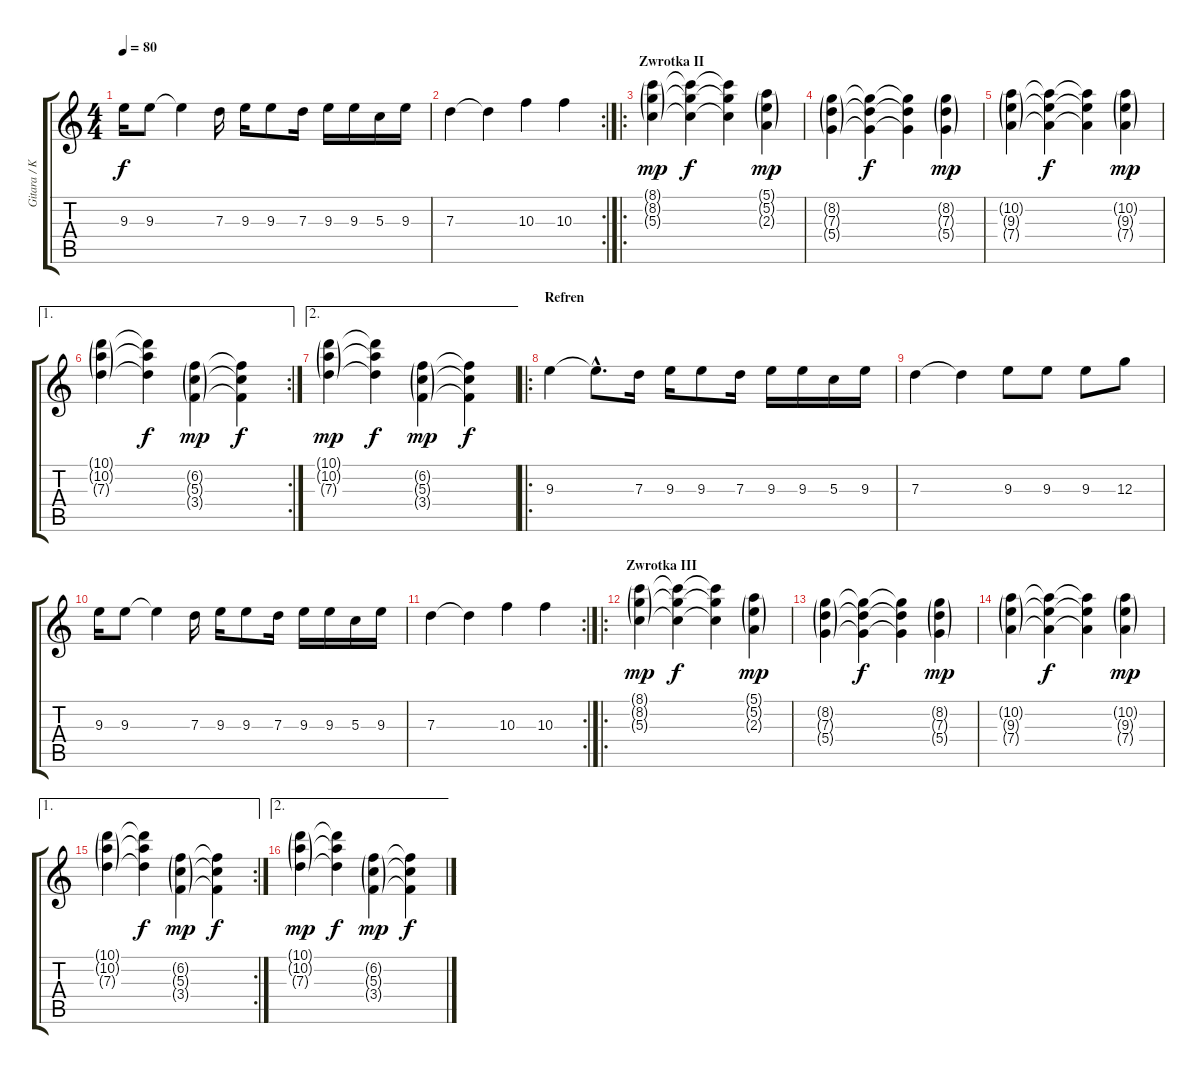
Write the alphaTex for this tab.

\track ("Gitara / Keyboard" "Gitara / K") {instrument distortionguitar}
\staff {score tabs}
\tuning (E4 B3 G3 D3 A2 E2) {hide}
\ts (4 4)
\tempo 80
\clef g2
\ks c
9.3.16{dy f} 9.3.8 9.3{t}.4 7.3.16 9.3.16 9.3.8 7.3.16 9.3.16 9.3.16 5.3.16 9.3.16 |
\rc 2
7.3.4 7.3{t}.4 10.3.4 10.3.4 |
\ro
\section ("" "Zwrotka II")
(8.1{g} 8.2{g} 5.3{g}).4{dy mp} (8.1{t} 8.2{t} 5.3{t}).4{dy f} (8.1{t} 8.2{t} 5.3{t}).4 (5.1{g} 5.2{g} 2.3{g}).4{dy mp} |
(8.2{g} 7.3{g} 5.4{g}).4 (8.2{t} 7.3{t} 5.4{t}).4{dy f} (8.2{t} 7.3{t} 5.4{t}).4 (8.2{g} 7.3{g} 5.4{g}).4{dy mp} |
(10.2{g} 9.3{g} 7.4{g}).4 (10.2{t} 9.3{t} 7.4{t}).4{dy f} (10.2{t} 9.3{t} 7.4{t}).4 (10.2{g} 9.3{g} 7.4{g}).4{dy mp} |
\ae 1
\rc 2
(10.1{g} 10.2{g} 7.3{g}).4 (10.1{t} 10.2{t} 7.3{t}).4{dy f} (6.2{g} 5.3{g} 3.4{g}).4{dy mp} (6.2{t} 5.3{t} 3.4{t}).4{dy f} |
\ae 2
(10.1{g} 10.2{g} 7.3{g}).4{dy mp} (10.1{t} 10.2{t} 7.3{t}).4{dy f} (6.2{g} 5.3{g} 3.4{g}).4{dy mp} (6.2{t} 5.3{t} 3.4{t}).4{dy f} |
\ro
\section ("" "Refren")
9.3.4 9.3{hac t}.8{d} 7.3.16 9.3.16 9.3.8 7.3.16 9.3.16 9.3.16 5.3.16 9.3.16 |
7.3.4 7.3{t}.4 9.3.8 9.3.8 9.3.8 12.3.8 |
9.3.16 9.3.8 9.3{t}.4 7.3.16 9.3.16 9.3.8 7.3.16 9.3.16 9.3.16 5.3.16 9.3.16 |
\rc 2
7.3.4 7.3{t}.4 10.3.4 10.3.4 |
\ro
\section ("" "Zwrotka III")
(8.1{g} 8.2{g} 5.3{g}).4{dy mp} (8.1{t} 8.2{t} 5.3{t}).4{dy f} (8.1{t} 8.2{t} 5.3{t}).4 (5.1{g} 5.2{g} 2.3{g}).4{dy mp} |
(8.2{g} 7.3{g} 5.4{g}).4 (8.2{t} 7.3{t} 5.4{t}).4{dy f} (8.2{t} 7.3{t} 5.4{t}).4 (8.2{g} 7.3{g} 5.4{g}).4{dy mp} |
(10.2{g} 9.3{g} 7.4{g}).4 (10.2{t} 9.3{t} 7.4{t}).4{dy f} (10.2{t} 9.3{t} 7.4{t}).4 (10.2{g} 9.3{g} 7.4{g}).4{dy mp} |
\ae 1
\rc 2
(10.1{g} 10.2{g} 7.3{g}).4 (10.1{t} 10.2{t} 7.3{t}).4{dy f} (6.2{g} 5.3{g} 3.4{g}).4{dy mp} (6.2{t} 5.3{t} 3.4{t}).4{dy f} |
\ae 2
(10.1{g} 10.2{g} 7.3{g}).4{dy mp} (10.1{t} 10.2{t} 7.3{t}).4{dy f} (6.2{g} 5.3{g} 3.4{g}).4{dy mp} (6.2{t} 5.3{t} 3.4{t}).4{dy f}
